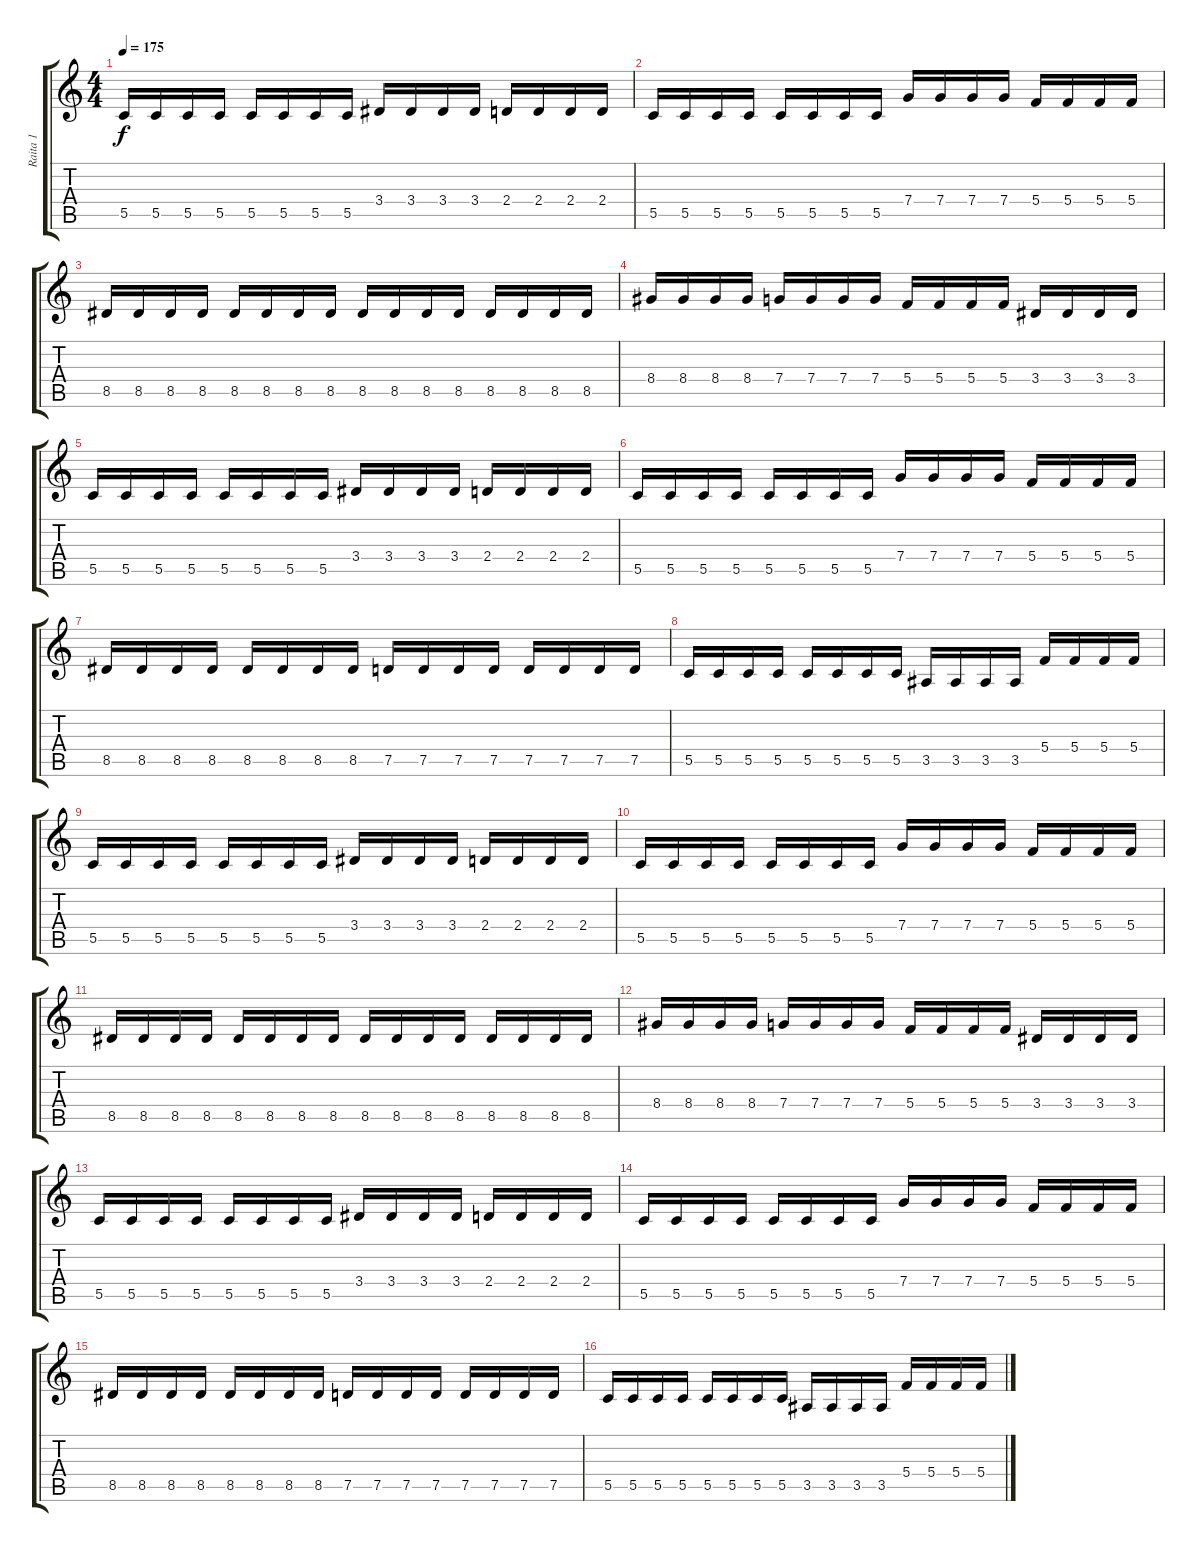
\track ("Raita 1" "Raita 1") {instrument distortionguitar}
\staff {score tabs}
\tuning (D4 A3 F3 C3 G2 C2) {hide}
\ts (4 4)
\tempo 175
\clef g2
\ks c
5.5.16{dy f} 5.5.16 5.5.16 5.5.16 5.5.16 5.5.16 5.5.16 5.5.16 3.4.16 3.4.16 3.4.16 3.4.16 2.4.16 2.4.16 2.4.16 2.4.16 |
5.5.16 5.5.16 5.5.16 5.5.16 5.5.16 5.5.16 5.5.16 5.5.16 7.4.16 7.4.16 7.4.16 7.4.16 5.4.16 5.4.16 5.4.16 5.4.16 |
8.5.16 8.5.16 8.5.16 8.5.16 8.5.16 8.5.16 8.5.16 8.5.16 8.5.16 8.5.16 8.5.16 8.5.16 8.5.16 8.5.16 8.5.16 8.5.16 |
8.4.16 8.4.16 8.4.16 8.4.16 7.4.16 7.4.16 7.4.16 7.4.16 5.4.16 5.4.16 5.4.16 5.4.16 3.4.16 3.4.16 3.4.16 3.4.16 |
5.5.16 5.5.16 5.5.16 5.5.16 5.5.16 5.5.16 5.5.16 5.5.16 3.4.16 3.4.16 3.4.16 3.4.16 2.4.16 2.4.16 2.4.16 2.4.16 |
5.5.16 5.5.16 5.5.16 5.5.16 5.5.16 5.5.16 5.5.16 5.5.16 7.4.16 7.4.16 7.4.16 7.4.16 5.4.16 5.4.16 5.4.16 5.4.16 |
8.5.16 8.5.16 8.5.16 8.5.16 8.5.16 8.5.16 8.5.16 8.5.16 7.5.16 7.5.16 7.5.16 7.5.16 7.5.16 7.5.16 7.5.16 7.5.16 |
5.5.16 5.5.16 5.5.16 5.5.16 5.5.16 5.5.16 5.5.16 5.5.16 3.5.16 3.5.16 3.5.16 3.5.16 5.4.16 5.4.16 5.4.16 5.4.16 |
5.5.16 5.5.16 5.5.16 5.5.16 5.5.16 5.5.16 5.5.16 5.5.16 3.4.16 3.4.16 3.4.16 3.4.16 2.4.16 2.4.16 2.4.16 2.4.16 |
5.5.16 5.5.16 5.5.16 5.5.16 5.5.16 5.5.16 5.5.16 5.5.16 7.4.16 7.4.16 7.4.16 7.4.16 5.4.16 5.4.16 5.4.16 5.4.16 |
8.5.16 8.5.16 8.5.16 8.5.16 8.5.16 8.5.16 8.5.16 8.5.16 8.5.16 8.5.16 8.5.16 8.5.16 8.5.16 8.5.16 8.5.16 8.5.16 |
8.4.16 8.4.16 8.4.16 8.4.16 7.4.16 7.4.16 7.4.16 7.4.16 5.4.16 5.4.16 5.4.16 5.4.16 3.4.16 3.4.16 3.4.16 3.4.16 |
5.5.16 5.5.16 5.5.16 5.5.16 5.5.16 5.5.16 5.5.16 5.5.16 3.4.16 3.4.16 3.4.16 3.4.16 2.4.16 2.4.16 2.4.16 2.4.16 |
5.5.16 5.5.16 5.5.16 5.5.16 5.5.16 5.5.16 5.5.16 5.5.16 7.4.16 7.4.16 7.4.16 7.4.16 5.4.16 5.4.16 5.4.16 5.4.16 |
8.5.16 8.5.16 8.5.16 8.5.16 8.5.16 8.5.16 8.5.16 8.5.16 7.5.16 7.5.16 7.5.16 7.5.16 7.5.16 7.5.16 7.5.16 7.5.16 |
5.5.16 5.5.16 5.5.16 5.5.16 5.5.16 5.5.16 5.5.16 5.5.16 3.5.16 3.5.16 3.5.16 3.5.16 5.4.16 5.4.16 5.4.16 5.4.16
